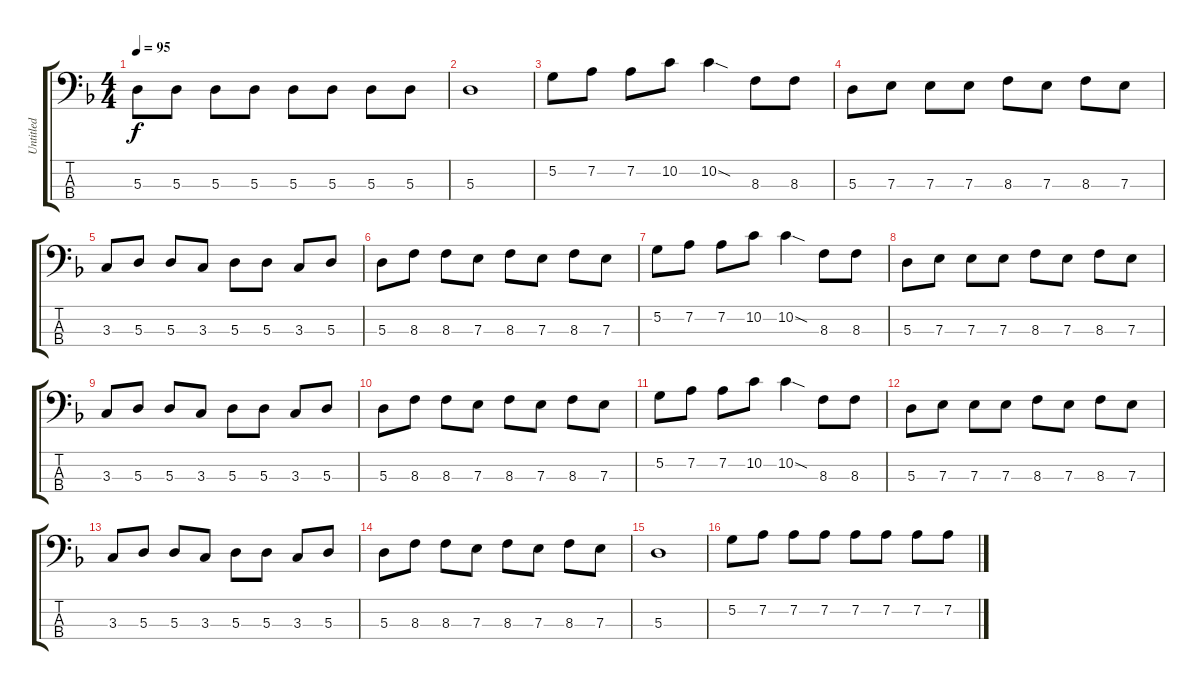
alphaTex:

\track ("Untitled" "Untitled") {instrument electricbassfinger}
\staff {score tabs}
\tuning (G2 D2 A1 E1) {hide}
\ts (4 4)
\tempo 95
\clef f4
\ks f
5.3.8{dy f} 5.3.8 5.3.8 5.3.8 5.3.8 5.3.8 5.3.8 5.3.8 |
5.3.1 |
5.2.8 7.2.8 7.2.8 10.2.8 10.2{sod}.4 8.3.8 8.3.8 |
5.3.8 7.3.8 7.3.8 7.3.8 8.3.8 7.3.8 8.3.8 7.3.8 |
3.3.8 5.3.8 5.3.8 3.3.8 5.3.8 5.3.8 3.3.8 5.3.8 |
5.3.8 8.3.8 8.3.8 7.3.8 8.3.8 7.3.8 8.3.8 7.3.8 |
5.2.8 7.2.8 7.2.8 10.2.8 10.2{sod}.4 8.3.8 8.3.8 |
5.3.8 7.3.8 7.3.8 7.3.8 8.3.8 7.3.8 8.3.8 7.3.8 |
3.3.8 5.3.8 5.3.8 3.3.8 5.3.8 5.3.8 3.3.8 5.3.8 |
5.3.8 8.3.8 8.3.8 7.3.8 8.3.8 7.3.8 8.3.8 7.3.8 |
5.2.8 7.2.8 7.2.8 10.2.8 10.2{sod}.4 8.3.8 8.3.8 |
5.3.8 7.3.8 7.3.8 7.3.8 8.3.8 7.3.8 8.3.8 7.3.8 |
3.3.8 5.3.8 5.3.8 3.3.8 5.3.8 5.3.8 3.3.8 5.3.8 |
5.3.8 8.3.8 8.3.8 7.3.8 8.3.8 7.3.8 8.3.8 7.3.8 |
5.3.1 |
5.2.8 7.2.8 7.2.8 7.2.8 7.2.8 7.2.8 7.2.8 7.2.8
